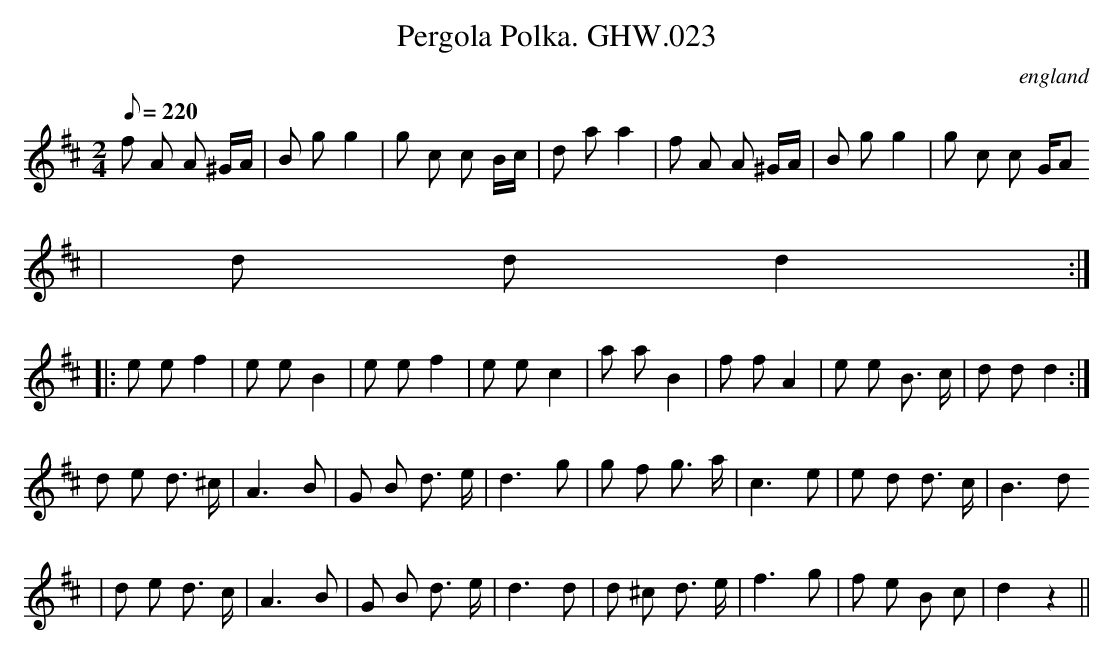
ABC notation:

X:1
T:Pergola Polka. GHW.023
O:england
M:2/4
L:1/8
Q:220
K:D
f A A ^G/A/|B g g2|g c c B/c/|d a a2|f A A ^G/A/|B g g2|g c c G/A
/|d d d2:|
|:e e f2| e e B2|e e f2|e e c2|a a B2|f f A2|e e B3/ c/|d d d2:|
d e d3/ ^c/|A3 B|G B d3/ e/|d3 g|g f g3/ a/|c3 e|e d d3/ c/|B3 d
|d e d3/ c/|A3 B|G B d3/ e/|d3 d|d ^c d3/ e/|f3 g|f e B c|d2 z2||
